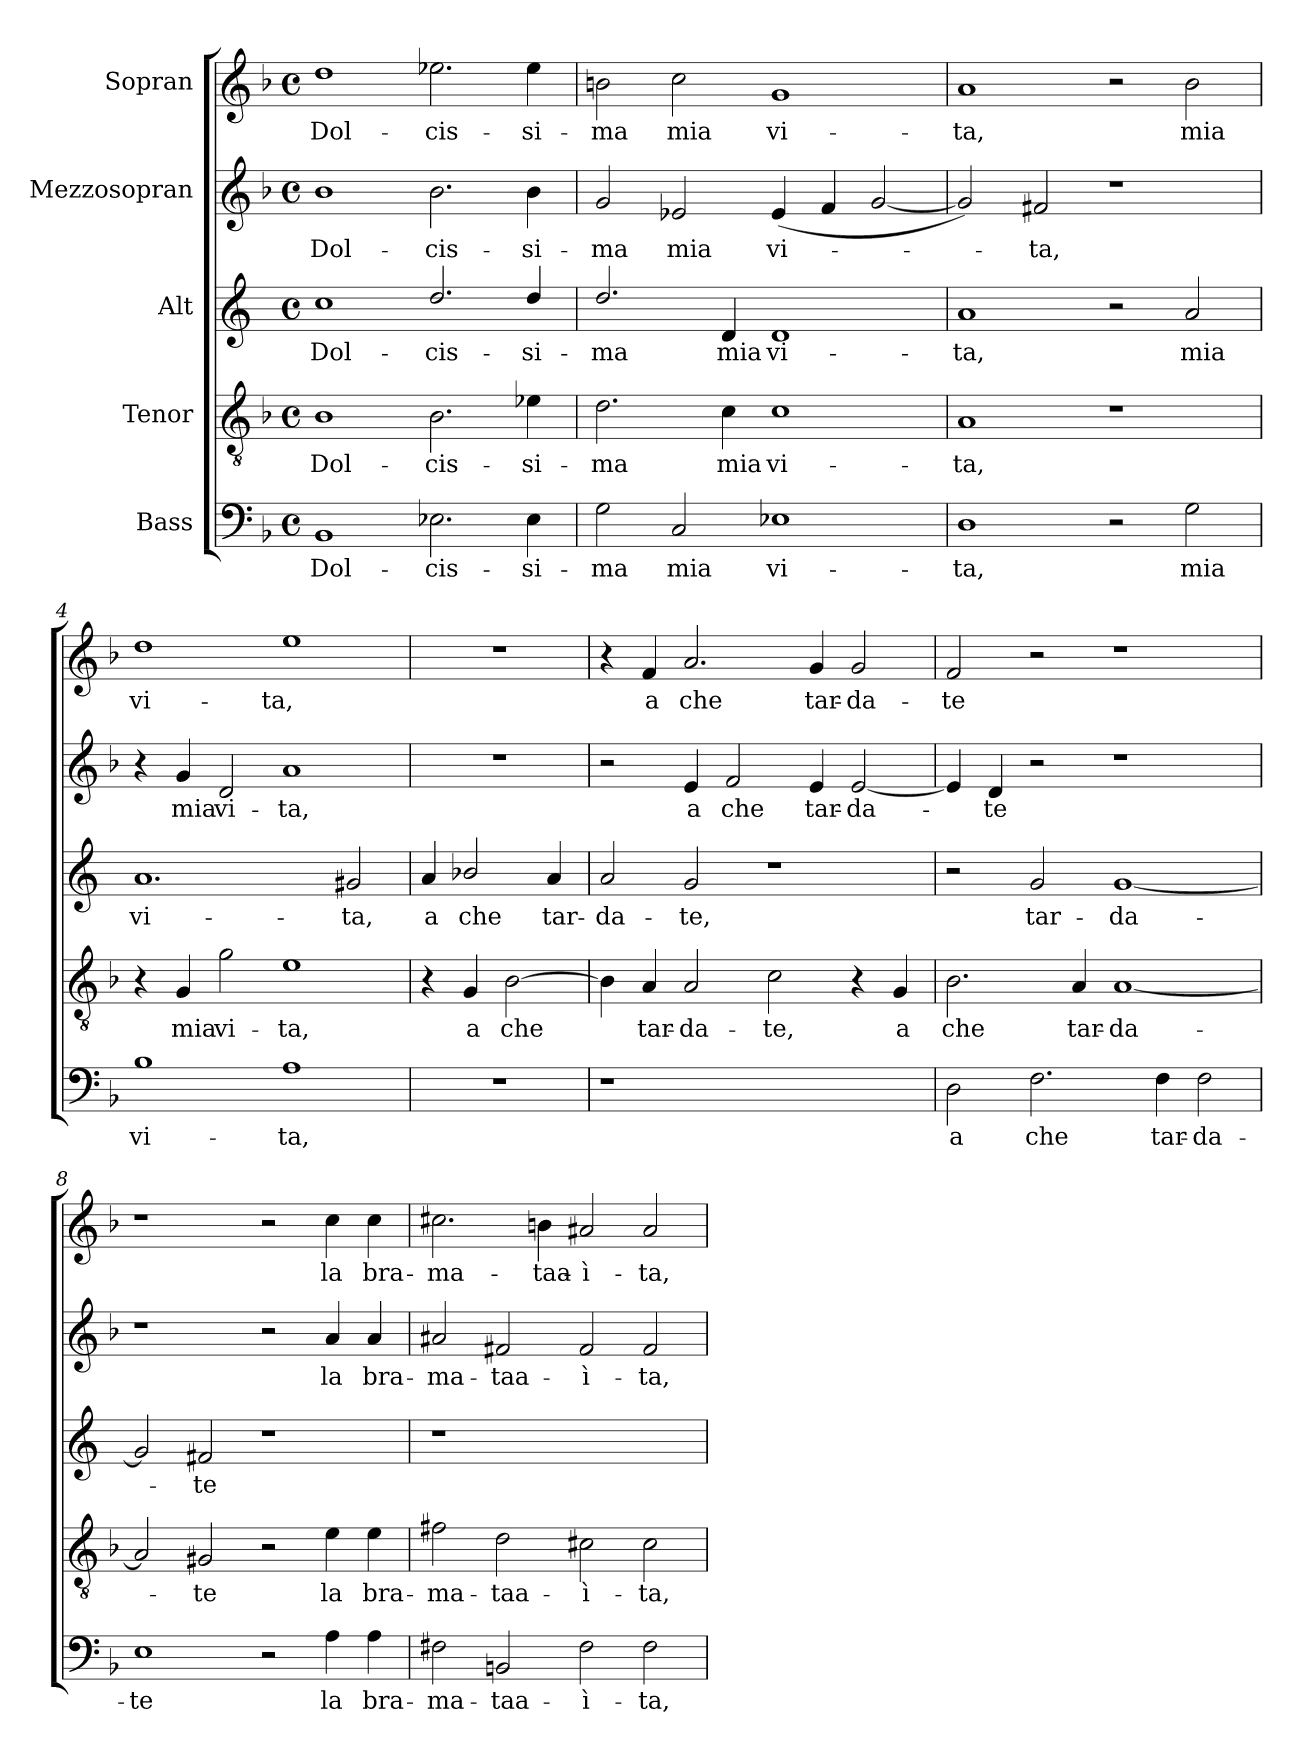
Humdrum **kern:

**kern	**text	**kern	**text	**kern	**text	**kern	**text	**kern	**text
*part5	*part5	*part4	*part4	*part3	*part3	*part2	*part2	*part1	*part1
*staff5	*staff5	*staff4	*staff4	*staff3	*staff3	*staff2	*staff2	*staff1	*staff1
*I"Bass	*	*I"Tenor	*	*I"Alt	*	*I"Mezzosopran	*	*I"Sopran	*
*clefF4	*	*clefGv2	*	*clefG2	*	*clefG2	*	*clefG2	*
*	*	*	*	*ITrd4c7	*	*	*	*	*
*k[b-]	*	*k[b-]	*	*k[b-]	*	*k[b-]	*	*k[b-]	*
*M4/4	*	*M4/4	*	*M4/4	*	*M4/4	*	*M4/4	*
*met(c)	*	*met(c)	*	*met(c)	*	*met(c)	*	*met(c)	*
*MM134	*	*MM134	*	*MM134	*	*MM134	*	*MM134	*
=1	=1	=1	=1	=1	=1	=1	=1	=1	=1
!	!LO:LY:b	!	!LO:LY:b	!	!LO:LY:b	!	!LO:LY:b	!	!LO:LY:b
1BB-	Dol-	1B-	Dol-	1f	Dol-	1b-	Dol-	1dd	Dol-
!	!LO:LY:b	!	!LO:LY:b	!	!LO:LY:b	!	!LO:LY:b	!	!LO:LY:b
2.E-X\	-cis-	2.B-\	-cis-	2.g/	-cis-	2.b-\	-cis-	2.ee-X\	-cis-
!	!LO:LY:b	!	!LO:LY:b	!	!LO:LY:b	!	!LO:LY:b	!	!LO:LY:b
4E-\	-si-	4e-X\	-si-	4g/	-si-	4b-\	-si-	4ee-\	-si-
=2	=2	=2	=2	=2	=2	=2	=2	=2	=2
!	!LO:LY:b	!	!LO:LY:b	!	!LO:LY:b	!	!LO:LY:b	!	!LO:LY:b
2G\	-ma	2.d\	-ma	2.g/	-ma	2g/	-ma	2bn\	-ma
!	!LO:LY:b	!	!	!	!	!	!LO:LY:b	!	!LO:LY:b
2C/	mia	.	.	.	.	2e-X/	mia	2cc\	mia
!	!	!	!LO:LY:b	!	!LO:LY:b	!	!	!	!
.	.	4c\	mia	4G/	mia	.	.	.	.
!	!LO:LY:b	!	!LO:LY:b	!	!LO:LY:b	!	!LO:LY:b	!	!LO:LY:b
1E-X	vi-	1c	vi-	1G	vi-	(<4e-/	vi-	1g	vi-
.	.	.	.	.	.	4f/	.	.	.
.	.	.	.	.	.	[2g/	.	.	.
=3	=3	=3	=3	=3	=3	=3	=3	=3	=3
!	!LO:LY:b	!	!LO:LY:b	!	!LO:LY:b	!	!	!	!LO:LY:b
1D	-ta,	1A	-ta,	1d	-ta,	2g/])	.	1a	-ta,
!	!	!	!	!	!	!	!LO:LY:b	!	!
.	.	.	.	.	.	2f#X/	-ta,	.	.
2r	.	1r	.	2r	.	1r	.	2r	.
!	!LO:LY:b	!	!	!	!LO:LY:b	!	!	!	!LO:LY:b
2G\	mia	.	.	2d/	mia	.	.	2b-\	mia
=4	=4	=4	=4	=4	=4	=4	=4	=4	=4
!	!LO:LY:b	!	!	!	!LO:LY:b	!	!	!	!LO:LY:b
1B-	vi-	4r	.	1.d	vi-	4r	.	1dd	vi-
!	!	!	!LO:LY:b	!	!	!	!LO:LY:b	!	!
.	.	4G/	mia	.	.	4g/	mia	.	.
!	!	!	!LO:LY:b	!	!	!	!LO:LY:b	!	!
.	.	2g\	vi-	.	.	2d/	vi-	.	.
!	!LO:LY:b	!	!LO:LY:b	!	!	!	!LO:LY:b	!	!LO:LY:b
1A	-ta,	1e	-ta,	.	.	1a	-ta,	1ee	-ta,
!	!	!	!	!	!LO:LY:b	!	!	!	!
.	.	.	.	2c#X/	-ta,	.	.	.	.
=5	=5	=5	=5	=5	=5	=5	=5	=5	=5
!	!	!	!	!	!LO:LY:b	!	!	!	!
1r	.	4r	.	4d/	a	1r	.	1r	.
!	!	!	!LO:LY:b	!	!LO:LY:b	!	!	!	!
.	.	4G/	a	2e-X/	che	.	.	.	.
!	!	!	!LO:LY:b	!	!	!	!	!	!
.	.	[2B-\	che	.	.	.	.	.	.
!	!	!	!	!	!LO:LY:b	!	!	!	!
.	.	.	.	4d/	tar-	.	.	.	.
!!LO:LB:g=z
=6	=6	=6	=6	=6	=6	=6	=6	=6	=6
!	!	!	!	!	!LO:LY:b	!	!	!	!
1r	.	4B-\]	.	2d/	-da-	2r	.	4r	.
!	!	!	!LO:LY:b	!	!	!	!	!	!LO:LY:b
.	.	4A/	tar-	.	.	.	.	4f/	a
!	!	!	!LO:LY:b	!	!LO:LY:b	!	!LO:LY:b	!	!LO:LY:b
.	.	2A/	-da-	2c/	-te,	4e/	a	2.a/	che
!	!	!	!	!	!	!	!LO:LY:b	!	!
.	.	.	.	.	.	2f/	che	.	.
!	!	!	!LO:LY:b	!	!	!	!	!	!
1ryy	.	2c\	-te,	1r	.	.	.	.	.
!	!	!	!	!	!	!	!LO:LY:b	!	!LO:LY:b
.	.	.	.	.	.	4e/	tar-	4g/	tar-
!	!	!	!	!	!	!	!LO:LY:b	!	!LO:LY:b
.	.	4r	.	.	.	[2e/	-da-	2g/	-da-
!	!	!	!LO:LY:b	!	!	!	!	!	!
.	.	4G/	a	.	.	.	.	.	.
=7	=7	=7	=7	=7	=7	=7	=7	=7	=7
!	!LO:LY:b	!	!LO:LY:b	!	!	!	!	!	!LO:LY:b
2D\	a	2.B-\	che	2r	.	4e/]	.	2f/	-te
!	!	!	!	!	!	!	!LO:LY:b	!	!
.	.	.	.	.	.	4d/	-te	.	.
!	!LO:LY:b	!	!	!	!LO:LY:b	!	!	!	!
2.F\	che	.	.	2c/	tar-	2r	.	2r	.
!	!	!	!LO:LY:b	!	!	!	!	!	!
.	.	4A/	tar-	.	.	.	.	.	.
!	!	!	!LO:LY:b	!	!LO:LY:b	!	!	!	!
.	.	[1A	-da-	[1c	-da-	1r	.	1r	.
!	!LO:LY:b	!	!	!	!	!	!	!	!
4F\	tar-	.	.	.	.	.	.	.	.
!	!LO:LY:b	!	!	!	!	!	!	!	!
2F\	-da-	.	.	.	.	.	.	.	.
=8	=8	=8	=8	=8	=8	=8	=8	=8	=8
!	!LO:LY:b	!	!	!	!	!	!	!	!
1E	-te	2A/]	.	2c/]	.	1r	.	1r	.
!	!	!	!LO:LY:b	!	!LO:LY:b	!	!	!	!
.	.	2G#X/	-te	2Bn/	-te	.	.	.	.
2r	.	2r	.	1r	.	2r	.	2r	.
!	!LO:LY:b	!	!LO:LY:b	!	!	!	!LO:LY:b	!	!LO:LY:b
4A\	la	4e\	la	.	.	4a/	la	4cc\	la
!	!LO:LY:b	!	!LO:LY:b	!	!	!	!LO:LY:b	!	!LO:LY:b
4A\	bra-	4e\	bra-	.	.	4a/	bra-	4cc\	bra-
=9	=9	=9	=9	=9	=9	=9	=9	=9	=9
!	!LO:LY:b	!	!LO:LY:b	!	!	!	!LO:LY:b	!	!LO:LY:b
2F#X\	-ma-	2f#X\	-ma-	1r	.	2a#X/	-ma-	2.cc#X\	-ma-
!	!LO:LY:b	!	!LO:LY:b	!	!	!	!LO:LY:b	!	!
2BBn/	-taa-	2d\	-taa-	.	.	2f#X/	-taa-	.	.
!	!	!	!	!	!	!	!	!	!LO:LY:b
.	.	.	.	.	.	.	.	4bn\	-taa-
!	!LO:LY:b	!	!LO:LY:b	!	!	!	!LO:LY:b	!	!LO:LY:b
2F#\	-ì-	2c#X\	-ì-	1ryy	.	2f#/	-ì-	2a#X/	-ì-
!	!LO:LY:b	!	!LO:LY:b	!	!	!	!LO:LY:b	!	!LO:LY:b
2F#\	-ta,	2c#\	-ta,	.	.	2f#/	-ta,	2a#/	-ta,
=	=	=	=	=	=	=	=	=	=
*-	*-	*-	*-	*-	*-	*-	*-	*-	*-
